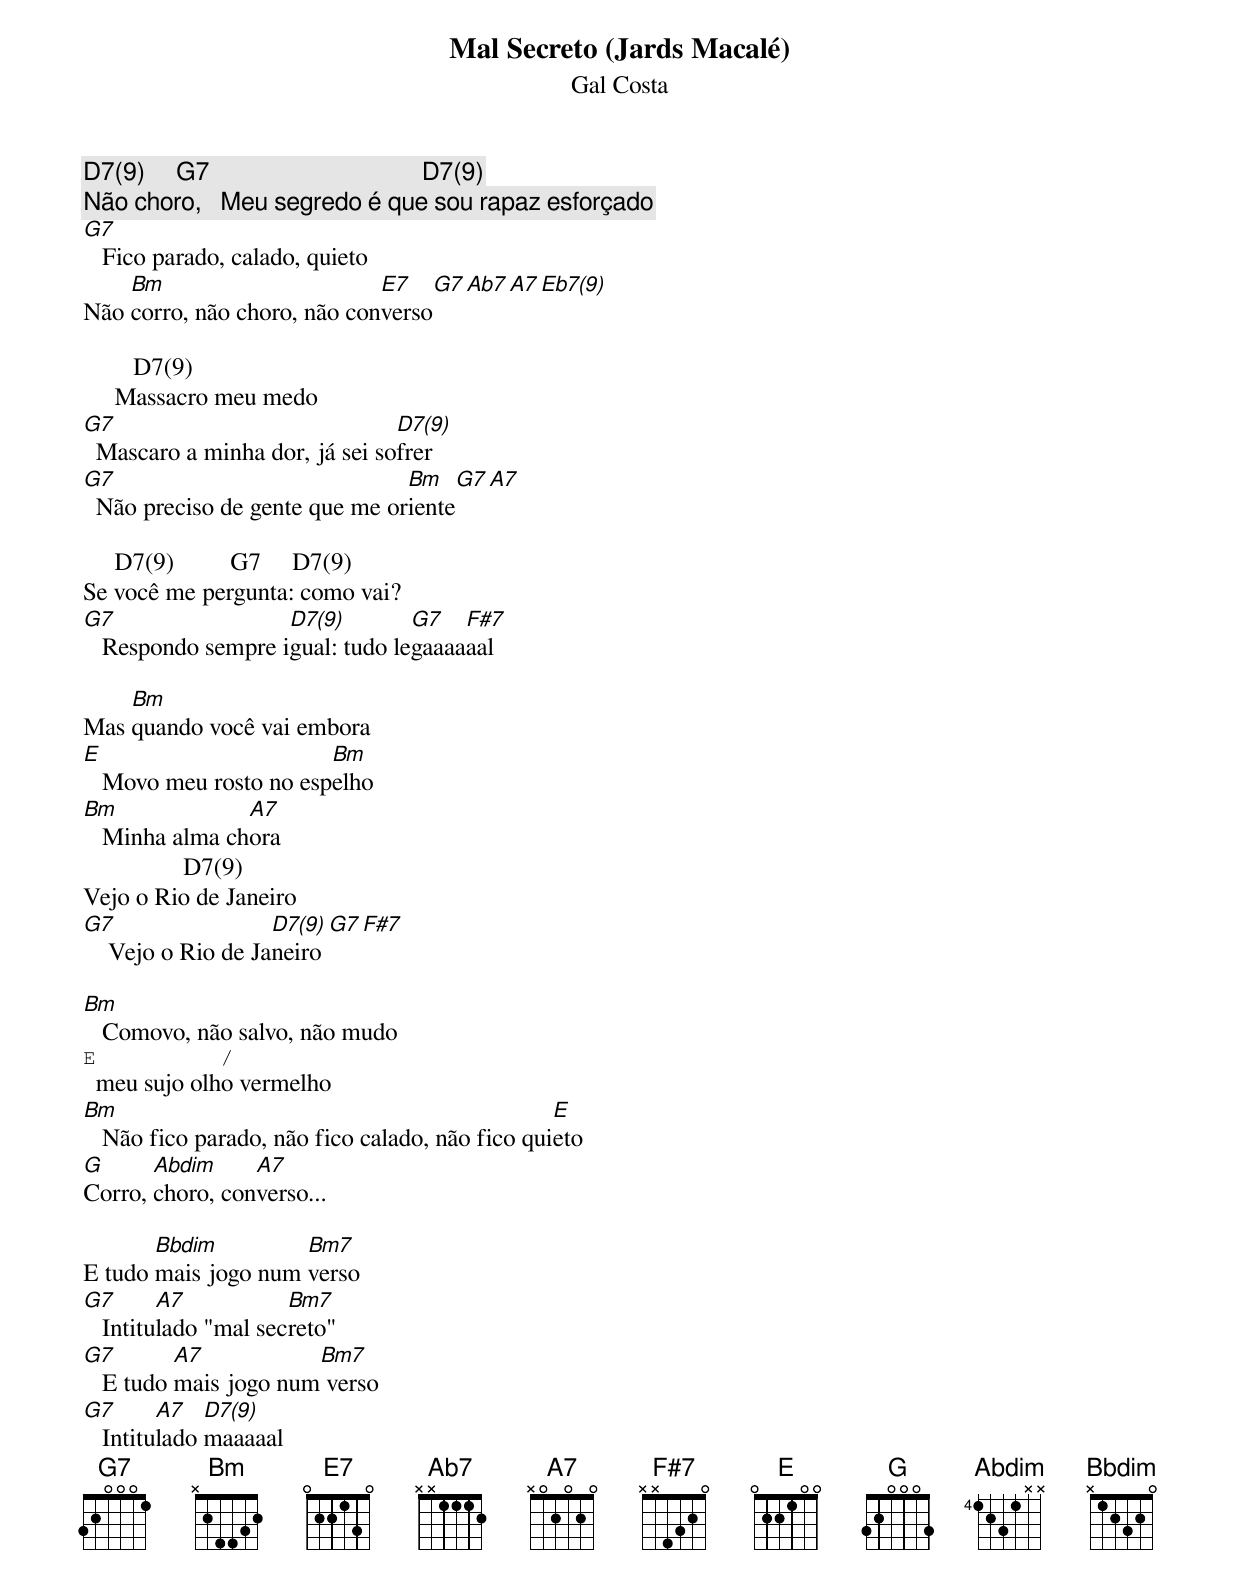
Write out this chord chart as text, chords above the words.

Mal Secreto (Jards Macalé)
Gal Costa

D7(9)     G7                                  D7(9)
Não choro,   Meu segredo é que sou rapaz esforçado
G7
   Fico parado, calado, quieto
    Bm                       E7    G7  Ab7  A7  Eb7(9)
Não corro, não choro, não converso

        D7(9)
     Massacro meu medo
G7                              D7(9)
  Mascaro a minha dor, já sei sofrer
G7                              Bm    G7  A7
  Não preciso de gente que me oriente

     D7(9)         G7     D7(9)
Se você me pergunta: como vai?
G7                  D7(9)        G7   F#7
   Respondo sempre igual: tudo legaaaaaal

    Bm
Mas quando você vai embora
E                       Bm
   Movo meu rosto no espelho
Bm              A7
   Minha alma chora
                D7(9)
Vejo o Rio de Janeiro
G7                  D7(9)    G7    F#7
    Vejo o Rio de Janeiro

Bm
   Comovo, não salvo, não mudo
E          /
  meu sujo olho vermelho
Bm                                               E
   Não fico parado, não fico calado, não fico quieto
G      Abdim     A7
Corro, choro, converso...

       Bbdim         Bm7
E tudo mais jogo num verso
G7       A7           Bm7
   Intitulado "mal secreto"
G7        A7           Bm7
   E tudo mais jogo num verso
G7       A7   D7(9)
   Intitulado maaaaal
